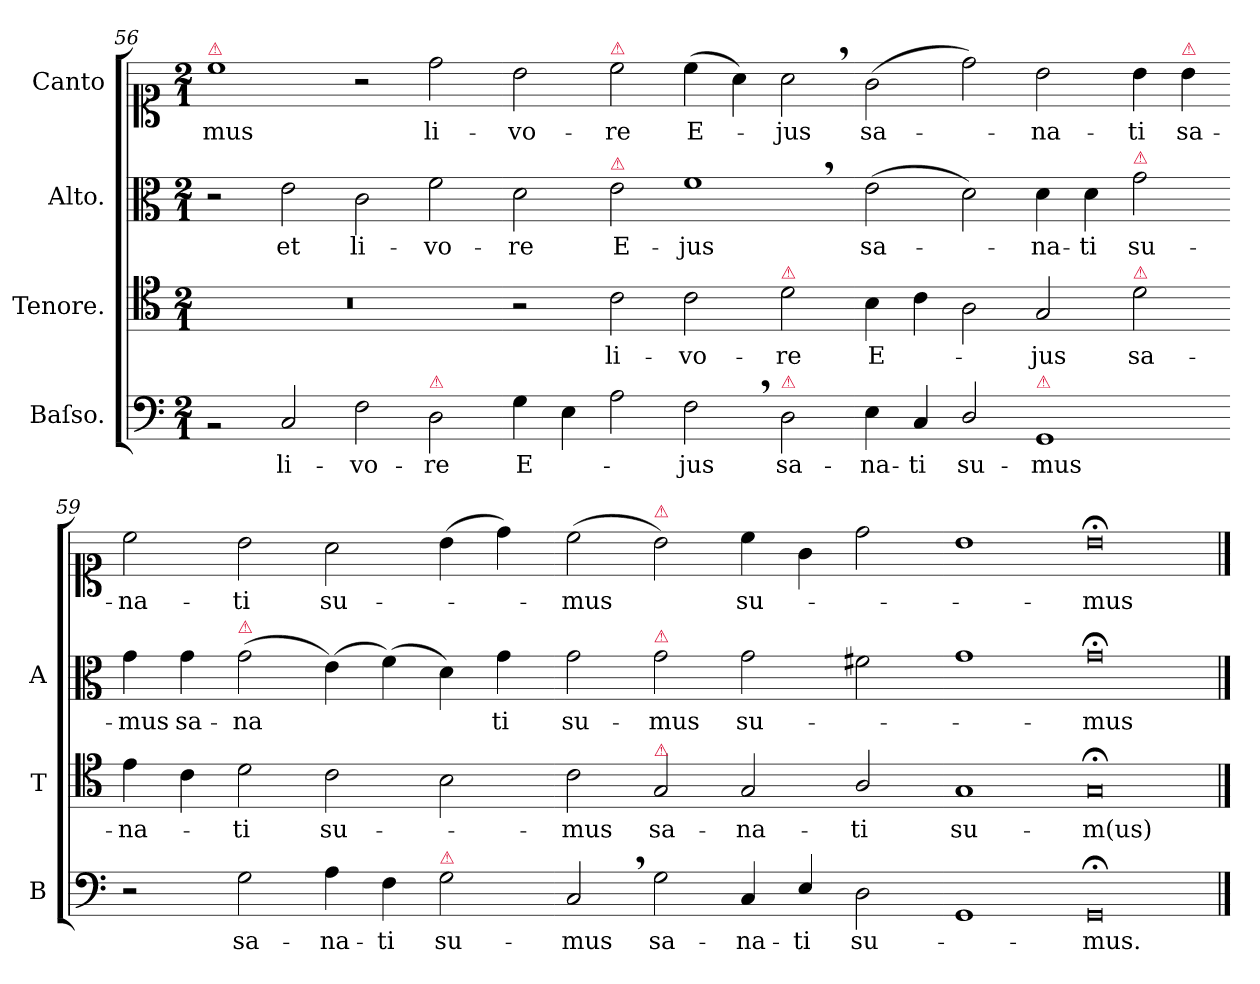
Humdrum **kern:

**kern	**text	**kern	**text	**kern	**text	**kern	**text
*part4	*part4	*part3	*part3	*part2	*part2	*part1	*part1
*staff4	*staff4	*staff3	*staff3	*staff2	*staff2	*staff1	*staff1
*I"Baſso.	*	*I"Tenore.	*	*I"Alto.	*	*I"Canto	*
*I'B	*	*I'T	*	*I'A	*	*	*
*clefF4	*	*clefC4	*	*clefC3	*	*clefC1	*
*k[]	*	*k[]	*	*k[]	*	*k[]	*
*M2/1	*	*M2/1	*	*M2/1	*	*M2/1	*
=56	=56	=56	=56	=56	=56	=56	=56
!	!	!	!	!	!	!LO:TX:a:color=crimson:t=⚠	!
2rBB	.	0r	.	2r	.	1cc	-mus
2C/	li-	.	.	2e\	et	.	.
2F\	-vo-	.	.	2c\	li-	2r	.
!LO:TX:a:color=crimson:t=⚠	!	!	!	!	!	!	!
2D\	-re	.	.	2f\	-vo-	2dd\	li-
=57-	=57-	=57-	=57-	=57-	=57-	=57-	=57-
4G\	E-	2r	.	2d\	-re	2b\	-vo-
4E\	.	.	.	.	.	.	.
!	!	!	!	!	!	!LO:TX:a:color=crimson:t=⚠	!
!	!	!	!	!LO:TX:a:color=crimson:t=⚠	!	!	!
2A\	.	2c\	li-	2e\	E-	2cc\	-re
2F,<\	-jus	2c\	-vo-	1f,<	-jus	(4cc\	E-
.	.	.	.	.	.	4a\)	.
!	!	!LO:TX:a:color=crimson:t=⚠	!	!	!	!	!
!LO:TX:a:color=crimson:t=⚠	!	!	!	!	!	!	!
2D\	sa-	2d\	-re	.	.	2a,<\	-jus
=58-	=58-	=58-	=58-	=58-	=58-	=58-	=58-
4E\	-na-	4B\	E-	(2e\	sa-	(2g\	sa-
4C/	-ti	4c\	.	.	.	.	.
2D/	su-	2A\	.	2d\)	.	2dd\)	.
!LO:TX:a:color=crimson:t=⚠	!	!	!	!	!	!	!
1GG	-mus	2G/	-jus	4d\	-na-	2b\	-na-
.	.	.	.	4d\	-ti	.	.
!	!	!	!	!LO:TX:a:color=crimson:t=⚠	!	!	!
!	!	!LO:TX:a:color=crimson:t=⚠	!	!	!	!	!
.	.	2d\	sa-	2g\	su-	4b\	-ti
!	!	!	!	!	!	!LO:TX:a:color=crimson:t=⚠	!
.	.	.	.	.	.	4b\	sa-
=59-	=59-	=59-	=59-	=59-	=59-	=59-	=59-
2r	.	4e\	-na-	4g\	-mus	2cc\	-na-
.	.	4c\	.	4g\	sa-	.	.
!	!	!	!	!LO:TX:a:color=crimson:t=⚠	!	!	!
2G\	sa-	2d\	-ti	(2g\	-na	2b\	-ti
4A\	-na-	2c\	su-	(4e\)	.	2a\	su-
4F\	-ti	.	.	(4f\)	.	.	.
!LO:TX:a:color=crimson:t=⚠	!	!	!	!	!	!	!
2G\	su-	2B\	.	4d\)	.	(4b\	.
.	.	.	.	4g\	-ti	4dd\)	.
=60-	=60-	=60-	=60-	=60-	=60-	=60-	=60-
2C,</	-mus	2c\	-mus	2g\	su-	(2cc\	-mus
!	!	!	!	!	!	!LO:TX:a:color=crimson:t=⚠	!
!	!	!	!	!LO:TX:a:color=crimson:t=⚠	!	!	!
!	!	!LO:TX:a:color=crimson:t=⚠	!	!	!	!	!
2G\	sa-	2G/	sa-	2g\	-mus	2b\)	.
4C/	-na-	2G/	-na-	2g\	su-	4cc\	su-
4E/	-ti	.	.	.	.	4g\	.
2D\	su-	2A/	-ti	2f#X\	.	2dd\	.
=61-	=61-	=61-	=61-	=61-	=61-	=61-	=61-
1GG	.	1G	su-	1g	.	1b	.
!LO:N:vis=0	!	!LO:N:vis=0	!	!LO:N:vis=0	!	!LO:N:vis=0	!
1GG;<	-mus.	1G;<	-m(us)	1g;	-mus	1b;<	-mus
==	==	==	==	==	==	==	==
*-	*-	*-	*-	*-	*-	*-	*-
